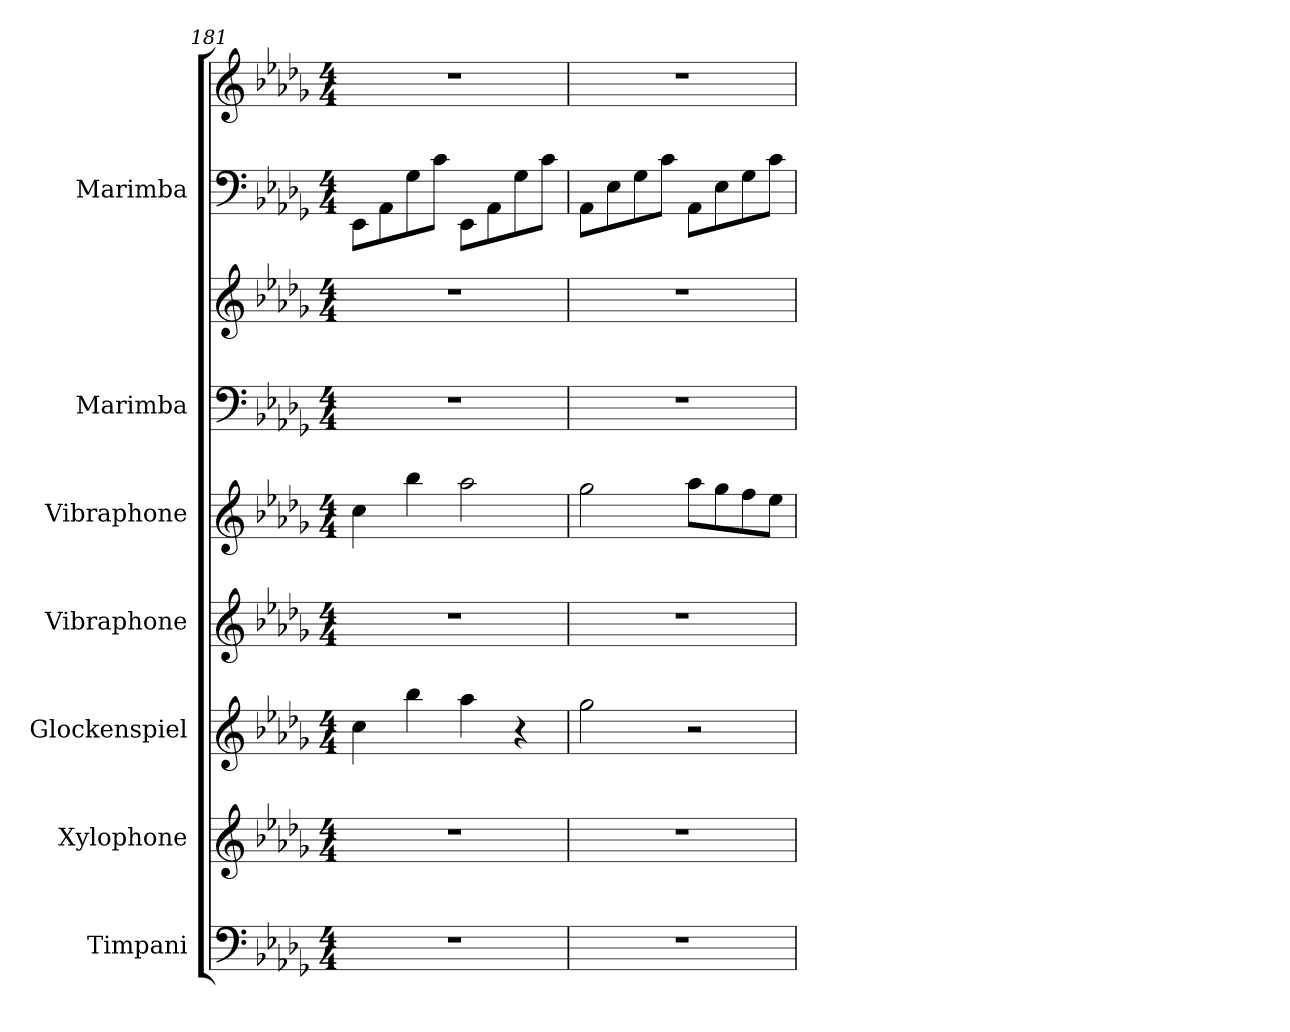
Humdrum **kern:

**kern	**kern	**kern	**kern	**kern	**kern	**kern	**kern	**kern
*part7	*part6	*part5	*part4	*part3	*part2	*part2	*part1	*part1
*staff9	*staff8	*staff7	*staff6	*staff5	*staff4	*staff3	*staff2	*staff1
*I"Timpani	*I"Xylophone	*I"Glockenspiel	*I"Vibraphone	*I"Vibraphone	*I"Marimba	*	*I"Marimba	*
*I'Timp.	*I'Xyl.	*I'Glk.	*I'Vib.	*I'Vib.	*I'Mrm.	*	*I'Mrm.	*
!!LO:PB:g=z
*clefF4	*clefG2	*clefG2	*clefG2	*clefG2	*clefF4	*clefG2	*clefF4	*clefG2
*	*ITrd-7c-12	*ITrd-14c-24	*	*	*	*	*	*
*k[b-e-a-d-g-]	*k[b-e-a-d-g-]	*k[b-e-a-d-g-]	*k[b-e-a-d-g-]	*k[b-e-a-d-g-]	*k[b-e-a-d-g-]	*k[b-e-a-d-g-]	*k[b-e-a-d-g-]	*k[b-e-a-d-g-]
*M4/4	*M4/4	*M4/4	*M4/4	*M4/4	*M4/4	*M4/4	*M4/4	*M4/4
=181	=181	=181	=181	=181	=181	=181	=181	=181
1r	1r	4cccc\	1r	4cc\	1r	1r	8EE-\L	1r
.	.	.	.	.	.	.	8AA-\	.
.	.	4bbbb-\	.	4bb-\	.	.	8G-\	.
.	.	.	.	.	.	.	8c\J	.
.	.	4aaaa-\	.	2aa-\	.	.	8EE-\L	.
.	.	.	.	.	.	.	8AA-\	.
.	.	4r	.	.	.	.	8G-\	.
.	.	.	.	.	.	.	8c\J	.
=182	=182	=182	=182	=182	=182	=182	=182	=182
1r	1r	2gggg-\	1r	2gg-\	1r	1r	8AA-\L	1r
.	.	.	.	.	.	.	8E-\	.
.	.	.	.	.	.	.	8G-\	.
.	.	.	.	.	.	.	8c\J	.
.	.	2r	.	8aa-\L	.	.	8AA-\L	.
.	.	.	.	8gg-\	.	.	8E-\	.
.	.	.	.	8ff\	.	.	8G-\	.
.	.	.	.	8ee-\J	.	.	8c\J	.
=	=	=	=	=	=	=	=	=
*-	*-	*-	*-	*-	*-	*-	*-	*-
